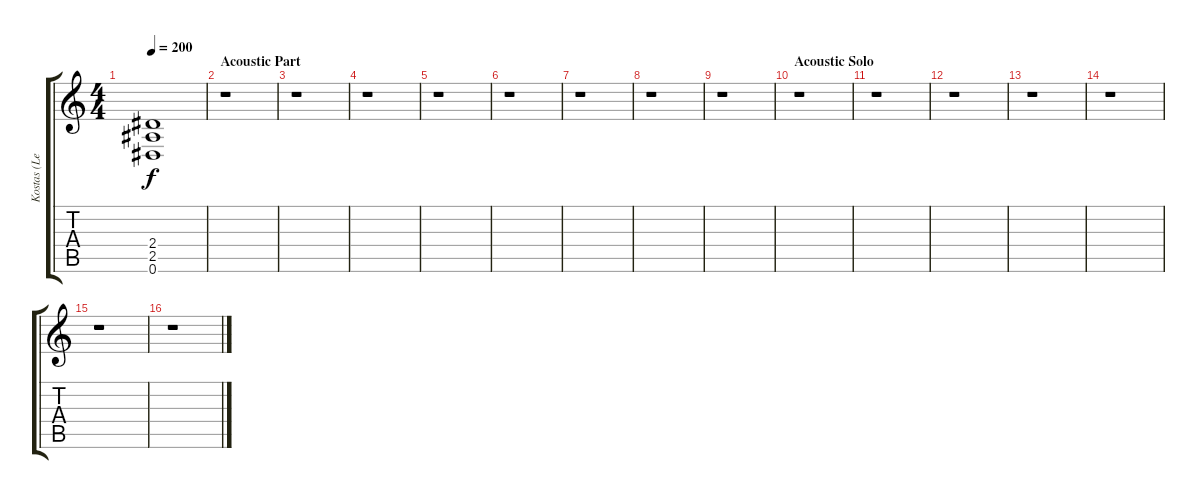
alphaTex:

\track ("Kostas (Lead Guitar)" "Kostas (Le") {instrument distortionguitar}
\staff {score tabs}
\tuning (Eb4 Bb3 Gb3 Db3 Ab2 Eb2) {hide}
\ts (4 4)
\tempo 200
\clef g2
\ks c
(2.4{t} 2.5{t} 0.6{t}).1{dy f} |
\section ("" "Acoustic Part")
r.1 |
r.1 |
r.1 |
r.1 |
r.1 |
r.1 |
r.1 |
r.1 |
\section ("" "Acoustic Solo")
r.1 |
r.1 |
r.1 |
r.1 |
r.1 |
r.1 |
r.1
